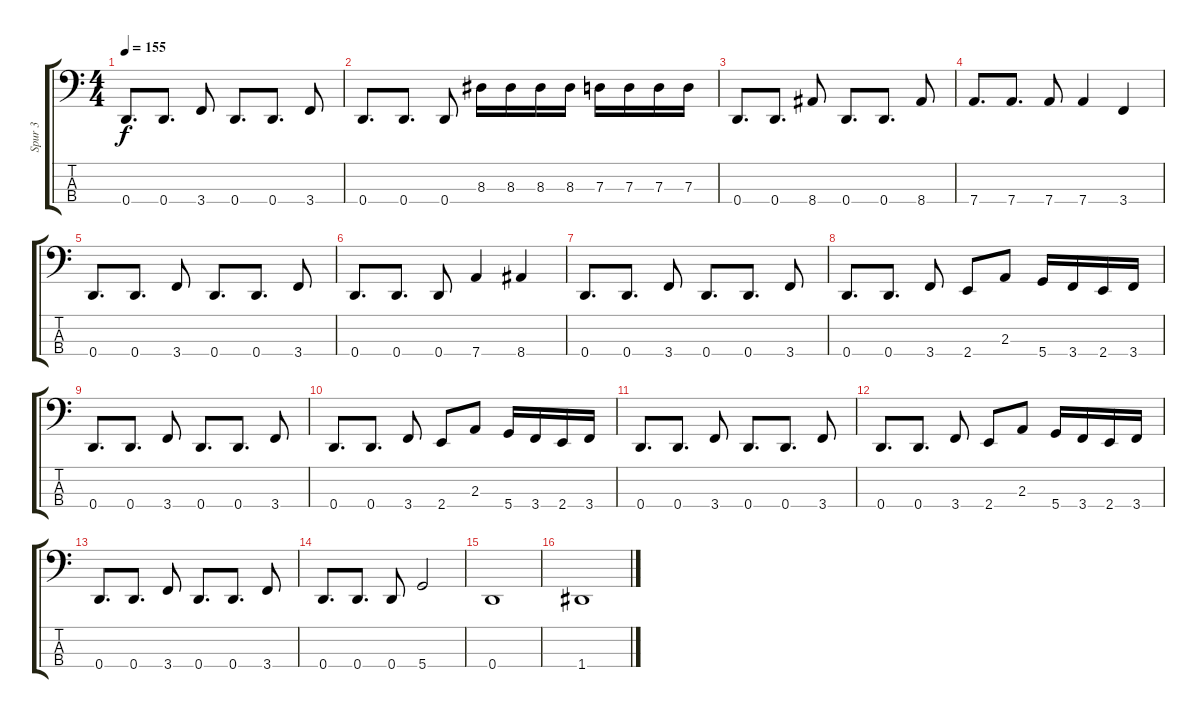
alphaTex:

\track ("Spur 3" "Spur 3") {instrument electricbasspick}
\staff {score tabs}
\tuning (F2 C2 G1 D1) {hide}
\ts (4 4)
\tempo 155
\clef f4
\ks c
0.4.8{d dy f} 0.4.8{d} 3.4.8 0.4.8{d} 0.4.8{d} 3.4.8 |
0.4.8{d} 0.4.8{d} 0.4.8 8.3.16 8.3.16 8.3.16 8.3.16 7.3.16 7.3.16 7.3.16 7.3.16 |
0.4.8{d} 0.4.8{d} 8.4.8 0.4.8{d} 0.4.8{d} 8.4.8 |
7.4.8{d} 7.4.8{d} 7.4.8 7.4.4 3.4.4 |
0.4.8{d} 0.4.8{d} 3.4.8 0.4.8{d} 0.4.8{d} 3.4.8 |
0.4.8{d} 0.4.8{d} 0.4.8 7.4.4 8.4.4 |
0.4.8{d} 0.4.8{d} 3.4.8 0.4.8{d} 0.4.8{d} 3.4.8 |
0.4.8{d} 0.4.8{d} 3.4.8 2.4.8 2.3.8 5.4.16 3.4.16 2.4.16 3.4.16 |
0.4.8{d} 0.4.8{d} 3.4.8 0.4.8{d} 0.4.8{d} 3.4.8 |
0.4.8{d} 0.4.8{d} 3.4.8 2.4.8 2.3.8 5.4.16 3.4.16 2.4.16 3.4.16 |
0.4.8{d} 0.4.8{d} 3.4.8 0.4.8{d} 0.4.8{d} 3.4.8 |
0.4.8{d} 0.4.8{d} 3.4.8 2.4.8 2.3.8 5.4.16 3.4.16 2.4.16 3.4.16 |
0.4.8{d} 0.4.8{d} 3.4.8 0.4.8{d} 0.4.8{d} 3.4.8 |
0.4.8{d} 0.4.8{d} 0.4.8 5.4.2 |
0.4.1 |
1.4.1
